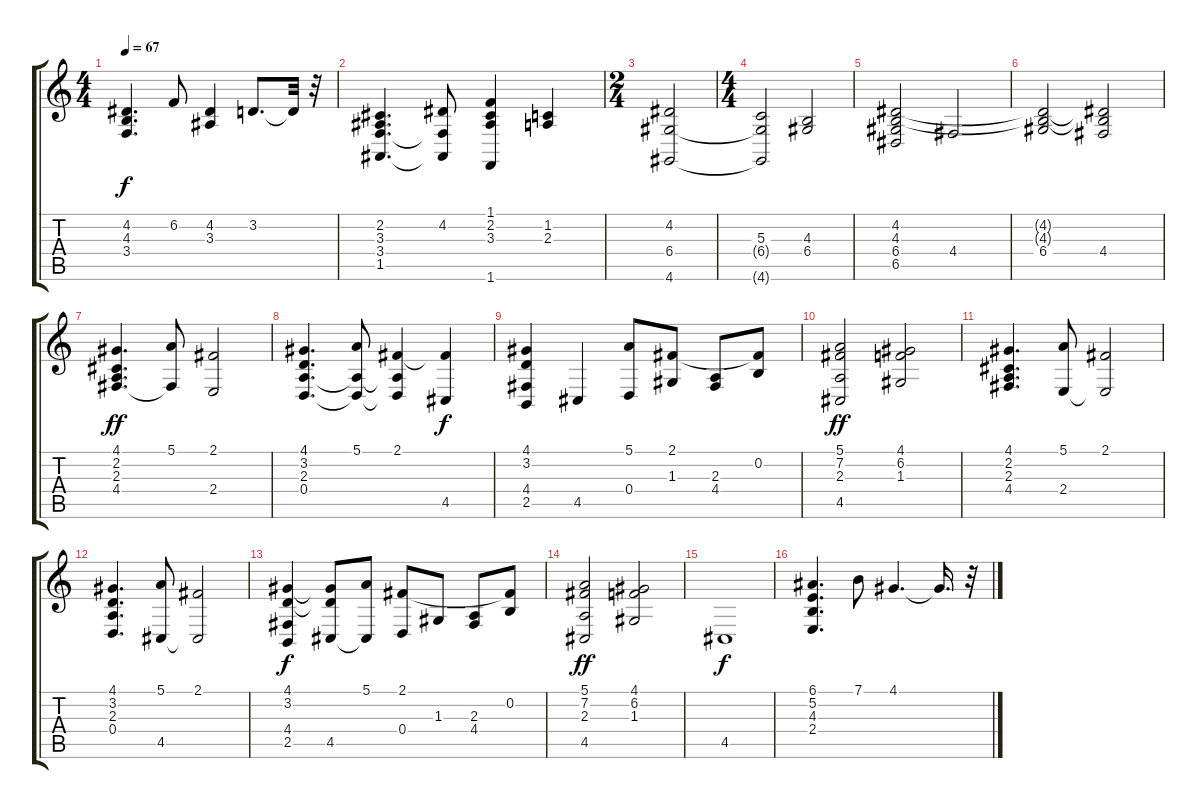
\track "" {instrument choiraahs}
\staff {score tabs}
\tuning (E4 B3 G3 D3 A2 E2) {hide}
\ts (4 4)
\tempo 67
\clef g2
\ks c
(4.2 4.3 3.4).4{d dy f} 6.2.8 (4.2 3.3).4 3.2.8{d} 3.2{t}.32 r.32 |
(2.2 3.3 3.4 1.5).4{d} (4.2 3.4{t} 1.5{t}).8 (1.1 2.2 3.3 1.6).4 (1.2 2.3).4 |
\ts (2 4)
(4.2 6.4 4.6).2 |
\ts (4 4)
(5.3 6.4{t} 4.6{t}).2 (4.3 6.4).2 |
(4.2 4.3 6.4 6.5).2 4.4.2 |
(4.2{t} 4.3{t} 6.4).2 (4.2{t} 4.3{t} 4.4).2 |
(4.1 2.2 2.3 4.4).4{d dy ff} (5.1 4.4{t}).8 (2.1 2.4).2 |
(4.1 3.2 2.3 0.4).4{d} (5.1 2.3{t} 0.4{t}).8 (2.1 2.3{t} 0.4{t}).4 (2.1{t} 4.5).4{dy f} |
(4.1 3.2 4.4 2.5).4 4.5.4 (5.1 0.4).8 (2.1 1.3).8 (2.3 4.4).8 (2.1{t} 0.2).8 |
(5.1 7.2 2.3 4.5).2{dy ff} (4.1 6.2 1.3).2 |
(4.1 2.2 2.3 4.4).4{d} (5.1 2.4).8 (2.1 2.4{t}).2 |
(4.1 3.2 2.3 0.4).4{d} (5.1 4.5).8 (2.1 4.5{t}).2 |
(4.1 3.2 4.4 2.5).4{dy f} (4.1{t} 3.2{t} 4.5).8 (5.1 4.5{t}).8 (2.1 0.4).8 1.3.8 (2.3 4.4).8 (2.1{t} 0.2).8 |
(5.1 7.2 2.3 4.5).2{dy ff} (4.1 6.2 1.3).2 |
4.5.1{dy f} |
(6.1 5.2 4.3 2.4).4{d} 7.1.8 4.1.4{d} 4.1{t}.16{d} r.32
